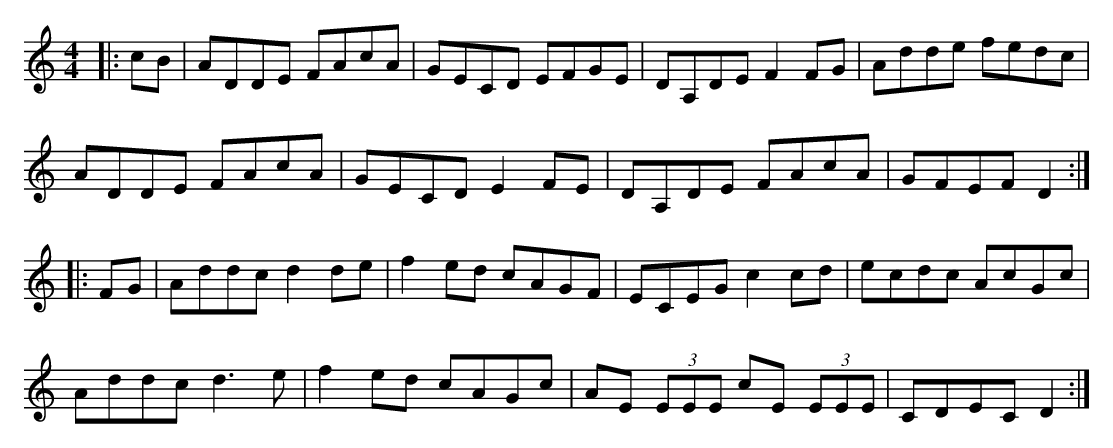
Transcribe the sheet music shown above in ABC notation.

X:1
M:4/4
K:Ddor
|:cB|ADDE FAcA|GECD EFGE|DA,DE F2FG|Adde fedc|
ADDE FAcA|GECD E2FE|DA,DE FAcA|GFEF D2:|
|:FG|Addc d2de|f2ed cAGF|ECEG c2cd|ecdc AcGc|
Addc d3e|f2ed cAGc|AE (3EEE cE (3EEE|CDEC D2:|
